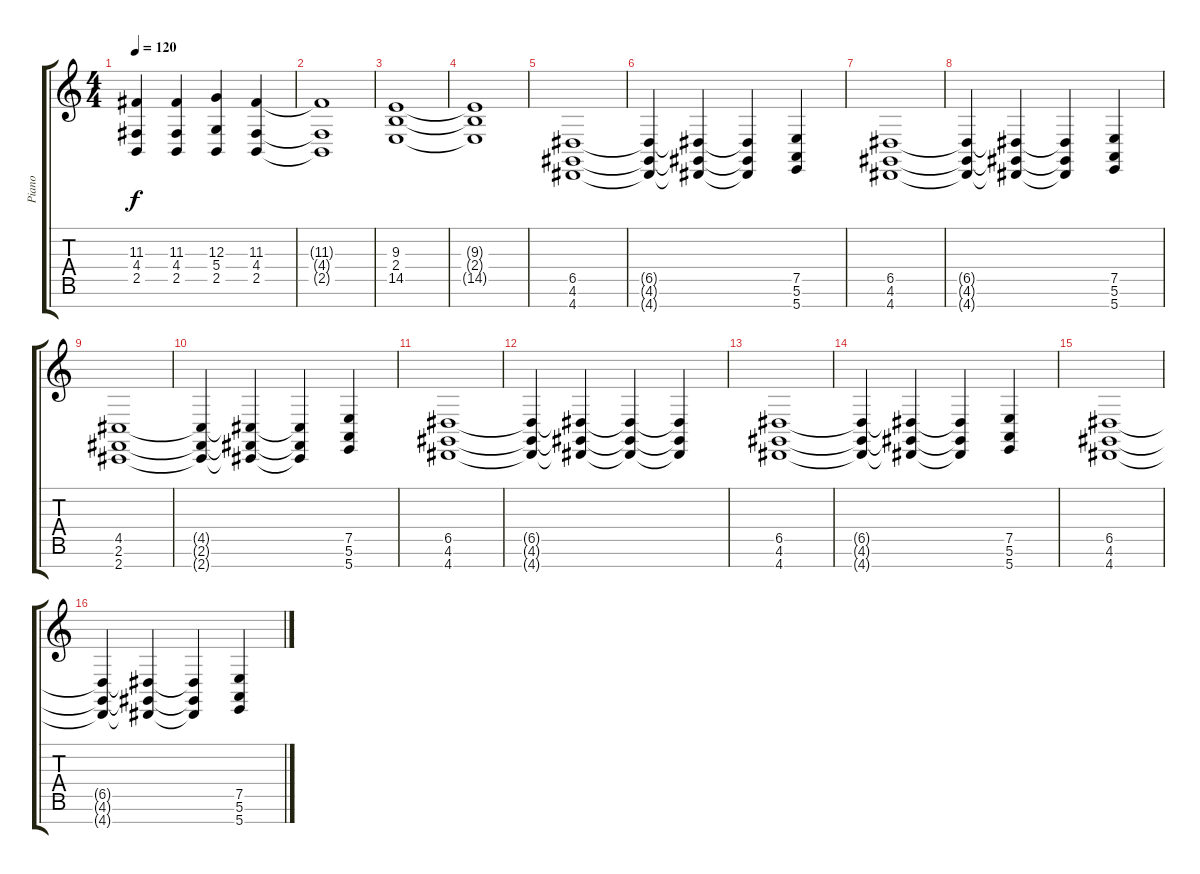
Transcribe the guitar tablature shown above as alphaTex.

\track ("Piano" "Piano") {instrument acousticgrandpiano}
\staff {score tabs}
\tuning (E4 B3 G3 D3 A2 E2 B1) {hide}
\ts (4 4)
\tempo 120
\clef g2
\ks c
(11.3 4.4 2.5).4{dy f} (11.3 4.4 2.5).4 (12.3 5.4 2.5).4 (11.3 4.4 2.5).4 |
(11.3{t} 4.4{t} 2.5{t}).1 |
(9.3 2.4 14.5).1 |
(9.3{t} 2.4{t} 14.5{t}).1 |
(6.5 4.6 4.7).1{instrument acousticgrandpiano} |
(6.5{t} 4.6{t} 4.7{t}).4 (6.5{t} 4.6{t} 4.7{t}).4 (6.5{t} 4.6{t} 4.7{t}).4 (7.5 5.6 5.7).4 |
(6.5 4.6 4.7).1 |
(6.5{t} 4.6{t} 4.7{t}).4 (6.5{t} 4.6{t} 4.7{t}).4 (6.5{t} 4.6{t} 4.7{t}).4 (7.5 5.6 5.7).4 |
(4.5 2.6 2.7).1 |
(4.5{t} 2.6{t} 2.7{t}).4 (4.5{t} 2.6{t} 2.7{t}).4 (4.5{t} 2.6{t} 2.7{t}).4 (7.5 5.6 5.7).4 |
(6.5 4.6 4.7).1 |
(6.5{t} 4.6{t} 4.7{t}).4 (6.5{t} 4.6{t} 4.7{t}).4 (6.5{t} 4.6{t} 4.7{t}).4 (6.5{t} 4.6{t} 4.7{t}).4 |
(6.5 4.6 4.7).1 |
(6.5{t} 4.6{t} 4.7{t}).4 (6.5{t} 4.6{t} 4.7{t}).4 (6.5{t} 4.6{t} 4.7{t}).4 (7.5 5.6 5.7).4 |
(6.5 4.6 4.7).1 |
(6.5{t} 4.6{t} 4.7{t}).4 (6.5{t} 4.6{t} 4.7{t}).4 (6.5{t} 4.6{t} 4.7{t}).4 (7.5 5.6 5.7).4
